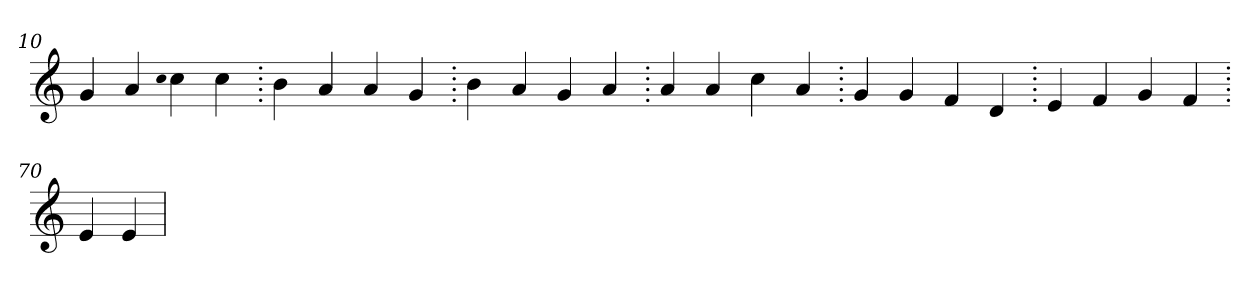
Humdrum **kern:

**kern
*part1
*staff1
*clefG2
=10.
4g
4a
qqcc
4cc
4cc
=20.
4b
4a
4a
4g
=30.
4b
4a
4g
4a
=40.
4a
4a
4cc
4a
=50.
4g
4g
4f
4d
=60.
4e
4f
4g
4f
=70.
4e
4e
=
*-
